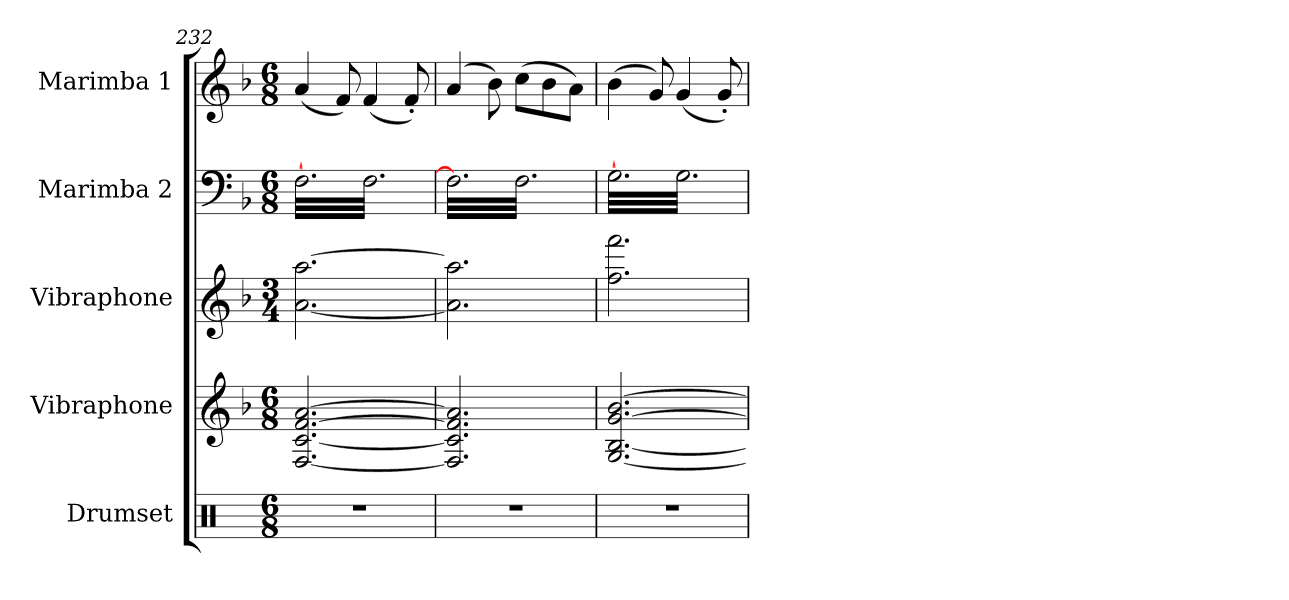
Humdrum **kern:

**kern	**kern	**kern	**kern	**kern
*part5	*part4	*part3	*part2	*part1
*staff5	*staff4	*staff3	*staff2	*staff1
*I"Drumset	*I"Vibraphone	*I"Vibraphone	*I"Marimba 2	*I"Marimba 1
*I'Drs.	*I'Vib.	*I'Vib.	*I'Mrm. 2	*I'Mrm. 1
*clefX	*clefG2	*clefG2	*clefF4	*clefG2
*k[]	*k[b-]	*k[b-]	*k[b-]	*k[b-]
*M6/8	*M6/8	*M3/4	*M6/8	*M6/8
=232	=232	=232	=232	=232
*	*	*	*tremolo	*
2.r	[2.F/ [2.c/ [2.f/ [2.a/	[2.a\ [2.aa\	[32F\LLL	(4a/
.	.	.	32F\	.
.	.	.	32F\	.
.	.	.	32F\	.
.	.	.	32F\	.
.	.	.	32F\	.
.	.	.	32F\	.
.	.	.	32F\	.
.	.	.	32F\	8f/)
.	.	.	32F\	.
.	.	.	32F\	.
.	.	.	32F\	.
.	.	.	32F\	(4f/
.	.	.	32F\	.
.	.	.	32F\	.
.	.	.	32F\	.
.	.	.	32F\	.
.	.	.	32F\	.
.	.	.	32F\	.
.	.	.	32F\	.
.	.	.	32F\	8f'/)
.	.	.	32F\	.
.	.	.	32F\	.
.	.	.	32F\JJJ	.
=233	=233	=233	=233	=233
2.r	2.F/] 2.c/] 2.f/] 2.a/]	2.a\] 2.aa\]	32F\]LLL	(4a/
.	.	.	32F\	.
.	.	.	32F\	.
.	.	.	32F\	.
.	.	.	32F\	.
.	.	.	32F\	.
.	.	.	32F\	.
.	.	.	32F\	.
.	.	.	32F\	8b-\)
.	.	.	32F\	.
.	.	.	32F\	.
.	.	.	32F\	.
.	.	.	32F\	(8cc\L
.	.	.	32F\	.
.	.	.	32F\	.
.	.	.	32F\	.
.	.	.	32F\	8b-\
.	.	.	32F\	.
.	.	.	32F\	.
.	.	.	32F\	.
.	.	.	32F\	8a\J)
.	.	.	32F\	.
.	.	.	32F\	.
.	.	.	32F\JJJ	.
=234	=234	=234	=234	=234
2.r	[2.G/ [2.B-/ [2.g/ [2.b-/	2.ff\ 2.fff\	[32G\LLL	(4b-\
.	.	.	32G\	.
.	.	.	32G\	.
.	.	.	32G\	.
.	.	.	32G\	.
.	.	.	32G\	.
.	.	.	32G\	.
.	.	.	32G\	.
.	.	.	32G\	8g/)
.	.	.	32G\	.
.	.	.	32G\	.
.	.	.	32G\	.
.	.	.	32G\	(4g/
.	.	.	32G\	.
.	.	.	32G\	.
.	.	.	32G\	.
.	.	.	32G\	.
.	.	.	32G\	.
.	.	.	32G\	.
.	.	.	32G\	.
.	.	.	32G\	8g'/)
.	.	.	32G\	.
.	.	.	32G\	.
.	.	.	32G\JJJ	.
*	*	*	*Xtremolo	*
=	=	=	=	=
*-	*-	*-	*-	*-
